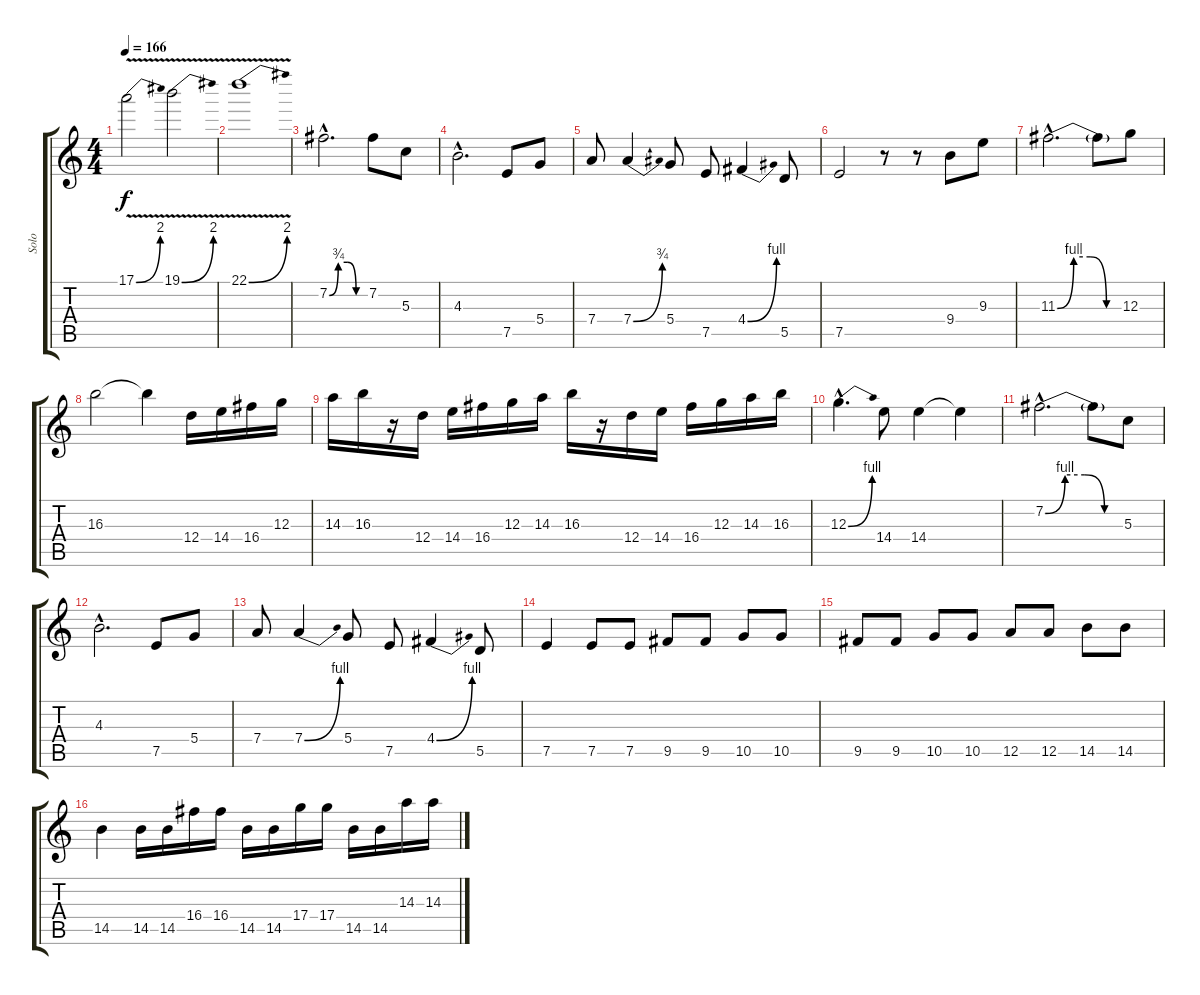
\track ("Solo" "Solo") {instrument overdrivenguitar}
\staff {score tabs}
\tuning (E4 B3 G3 D3 A2 E2) {hide}
\ts (4 4)
\tempo 166
\clef g2
\ks c
17.1{be (bend 0 0 60 8) v}.2{dy f} 19.1{be (bend 0 0 60 8) v}.2 |
22.1{be (bend 0 0 60 8) v}.1 |
7.2{be (custom 0 0 15 3 30 3 45 0 60 0) hac}.2{d} 7.2.8 5.3.8 |
4.3{hac}.2{d} 7.5.8 5.4.8 |
7.4.8 7.4{be (bend 0 0 60 3)}.4 5.4.8 7.5.8 4.4{be (bend 0 0 60 4)}.4 5.5.8 |
7.5.2 r.8 r.8 9.4.8 9.3.8 |
11.3{be (custom 0 0 15 4 30 4 45 0 60 0) hac}.2{d} 11.3{t}.8 12.3.8 |
16.3.2 16.3{t}.4 12.4.16 14.4.16 16.4.16 12.3.16 |
14.3.16 16.3.16 r.16 12.4.16 14.4.16 16.4.16 12.3.16 14.3.16 16.3.16 r.16 12.4.16 14.4.16 16.4.16 12.3.16 14.3.16 16.3.16 |
12.3{be (bend 0 0 60 4) hac}.4{d} 14.4.8 14.4.4 14.4{t}.4 |
7.2{be (custom 0 0 15 4 30 4 45 0 60 0) hac}.2{d} 7.2{t}.8 5.3.8 |
4.3{hac}.2{d} 7.5.8 5.4.8 |
7.4.8 7.4{be (bend 0 0 60 4)}.4 5.4.8 7.5.8 4.4{be (bend 0 0 60 4)}.4 5.5.8 |
7.5.4 7.5.8 7.5.8 9.5.8 9.5.8 10.5.8 10.5.8 |
9.5.8 9.5.8 10.5.8 10.5.8 12.5.8 12.5.8 14.5.8 14.5.8 |
14.5.4 14.5.16 14.5.16 16.4.16 16.4.16 14.5.16 14.5.16 17.4.16 17.4.16 14.5.16 14.5.16 14.3.16 14.3.16
